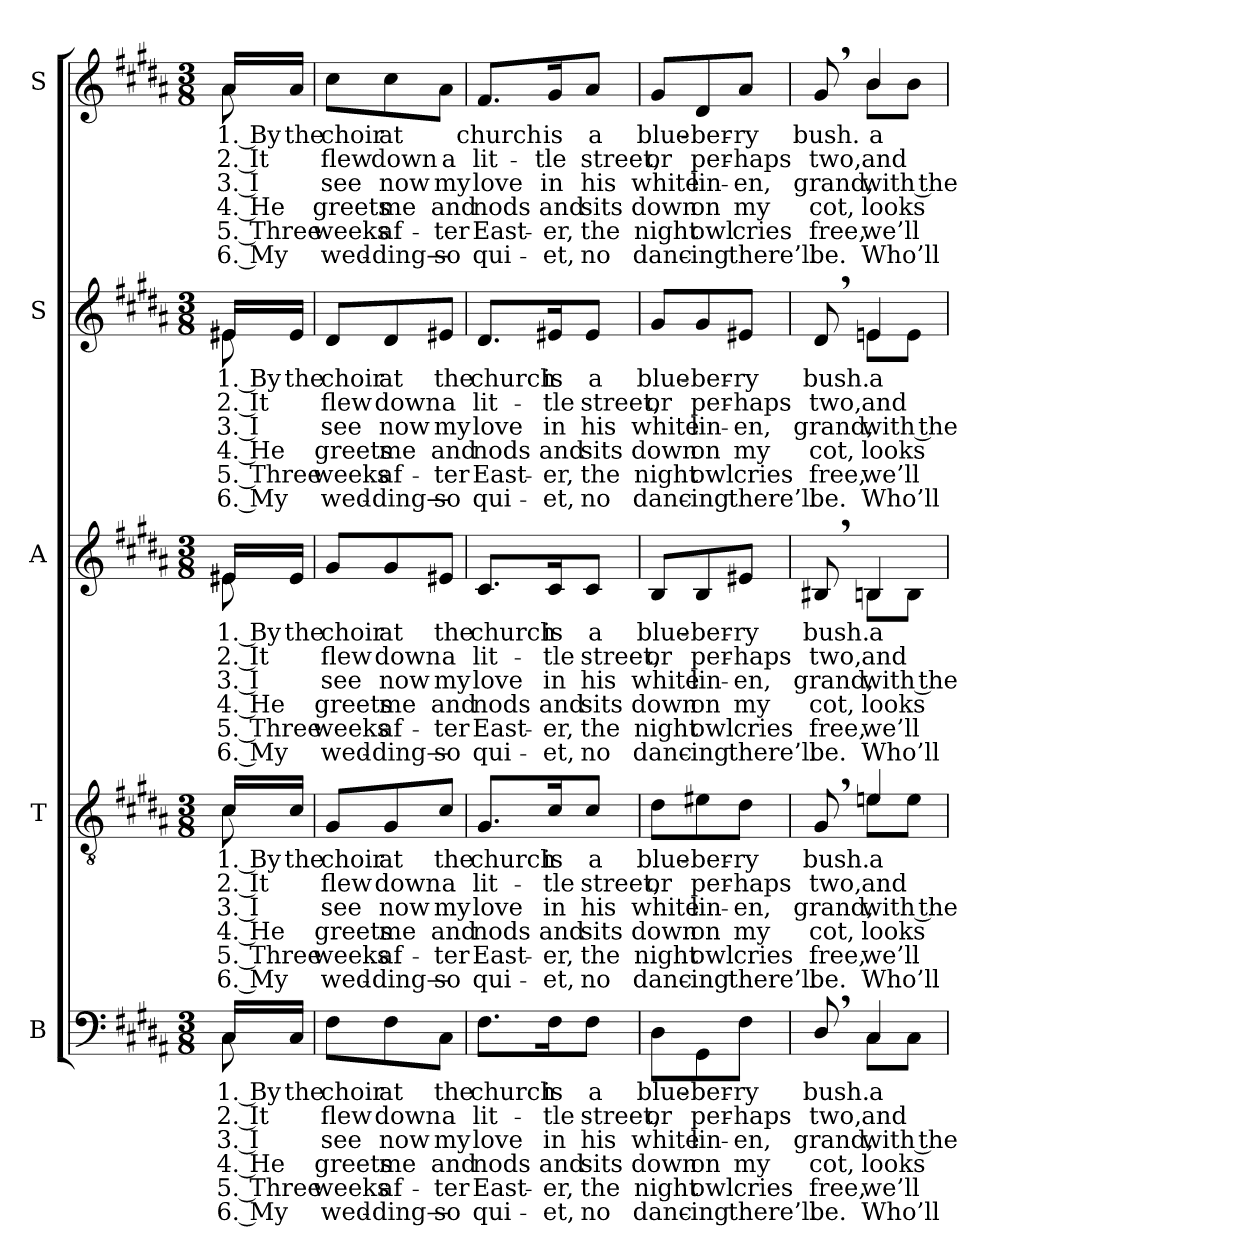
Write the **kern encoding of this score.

**kern	**text	**text	**text	**text	**text	**text	**kern	**text	**text	**text	**text	**text	**text	**kern	**text	**text	**text	**text	**text	**text	**kern	**text	**text	**text	**text	**text	**text	**kern	**text	**text	**text	**text	**text	**text
*part5	*part5	*part5	*part5	*part5	*part5	*part5	*part4	*part4	*part4	*part4	*part4	*part4	*part4	*part3	*part3	*part3	*part3	*part3	*part3	*part3	*part2	*part2	*part2	*part2	*part2	*part2	*part2	*part1	*part1	*part1	*part1	*part1	*part1	*part1
*staff5	*staff5	*staff5	*staff5	*staff5	*staff5	*staff5	*staff4	*staff4	*staff4	*staff4	*staff4	*staff4	*staff4	*staff3	*staff3	*staff3	*staff3	*staff3	*staff3	*staff3	*staff2	*staff2	*staff2	*staff2	*staff2	*staff2	*staff2	*staff1	*staff1	*staff1	*staff1	*staff1	*staff1	*staff1
*I"B	*	*	*	*	*	*	*I"T	*	*	*	*	*	*	*I"A	*	*	*	*	*	*	*I"S	*	*	*	*	*	*	*I"S	*	*	*	*	*	*
*I'B	*	*	*	*	*	*	*I'T	*	*	*	*	*	*	*I'A	*	*	*	*	*	*	*I'S	*	*	*	*	*	*	*I'S	*	*	*	*	*	*
*clefF4	*	*	*	*	*	*	*clefGv2	*	*	*	*	*	*	*clefG2	*	*	*	*	*	*	*clefG2	*	*	*	*	*	*	*clefG2	*	*	*	*	*	*
*k[f#c#g#d#a#]	*	*	*	*	*	*	*k[f#c#g#d#a#]	*	*	*	*	*	*	*k[f#c#g#d#a#]	*	*	*	*	*	*	*k[f#c#g#d#a#]	*	*	*	*	*	*	*k[f#c#g#d#a#]	*	*	*	*	*	*
*g#:	*	*	*	*	*	*	*g#:	*	*	*	*	*	*	*g#:	*	*	*	*	*	*	*g#:	*	*	*	*	*	*	*g#:	*	*	*	*	*	*
*M3/8	*	*	*	*	*	*	*M3/8	*	*	*	*	*	*	*M3/8	*	*	*	*	*	*	*M3/8	*	*	*	*	*	*	*M3/8	*	*	*	*	*	*
=1	=1	=1	=1	=1	=1	=1	=1	=1	=1	=1	=1	=1	=1	=1	=1	=1	=1	=1	=1	=1	=1	=1	=1	=1	=1	=1	=1	=1	=1	=1	=1	=1	=1	=1
!	!	!	!	!	!	!	!	!	!	!	!	!	!	!	!	!	!	!	!	!	!	!	!	!	!	!	!	!LO:TX:a:B:t=Recht zart und schwebend *)	!	!	!	!	!	!
!	!	!	!	!	!	!	!	!	!	!	!	!	!	!	!	!	!	!	!	!	!	!	!	!	!	!	!	!LO:TX:a:t=**)	!	!	!	!	!	!
!	!LO:LY:b	!LO:LY:b	!LO:LY:b	!LO:LY:b	!LO:LY:b	!LO:LY:b	!	!LO:LY:b	!LO:LY:b	!LO:LY:b	!LO:LY:b	!LO:LY:b	!LO:LY:b	!	!LO:LY:b	!LO:LY:b	!LO:LY:b	!LO:LY:b	!LO:LY:b	!LO:LY:b	!	!LO:LY:b	!LO:LY:b	!LO:LY:b	!LO:LY:b	!LO:LY:b	!LO:LY:b	!	!LO:LY:b	!LO:LY:b	!LO:LY:b	!LO:LY:b	!LO:LY:b	!LO:LY:b
*^	*	*	*	*	*	*	*^	*	*	*	*	*	*	*^	*	*	*	*	*	*	*^	*	*	*	*	*	*	*^	*	*	*	*	*	*
16C#/LL	8C#\	1. By	2. It	3. I	4. He	5. Three	6. My	16c#/LL	8c#\	1. By	2. It	3. I	4. He	5. Three	6. My	16e#X/LL	8e#\	1. By	2. It	3. I	4. He	5. Three	6. My	16e#X/LL	8e#\	1. By	2. It	3. I	4. He	5. Three	6. My	16a#/LL	8a#\	1. By	2. It	3. I	4. He	5. Three	6. My
!	!	!LO:LY:b	!	!	!	!	!	!	!	!LO:LY:b	!	!	!	!	!	!	!	!LO:LY:b	!	!	!	!	!	!	!	!LO:LY:b	!	!	!	!	!	!	!	!LO:LY:b	!	!	!	!	!
16C#/JJ	.	the	.	.	.	.	.	16c#/JJ	.	the	.	.	.	.	.	16e#/JJ	.	the	.	.	.	.	.	16e#/JJ	.	the	.	.	.	.	.	16a#/JJ	.	the	.	.	.	.	.
*v	*v	*	*	*	*	*	*	*	*	*	*	*	*	*	*	*v	*v	*	*	*	*	*	*	*v	*v	*	*	*	*	*	*	*v	*v	*	*	*	*	*	*
*	*	*	*	*	*	*	*v	*v	*	*	*	*	*	*	*	*	*	*	*	*	*	*	*	*	*	*	*	*	*	*	*	*	*	*	*
=2	=2	=2	=2	=2	=2	=2	=2	=2	=2	=2	=2	=2	=2	=2	=2	=2	=2	=2	=2	=2	=2	=2	=2	=2	=2	=2	=2	=2	=2	=2	=2	=2	=2	=2
!	!LO:LY:b	!LO:LY:b	!LO:LY:b	!LO:LY:b	!LO:LY:b	!LO:LY:b	!	!LO:LY:b	!LO:LY:b	!LO:LY:b	!LO:LY:b	!LO:LY:b	!LO:LY:b	!	!LO:LY:b	!LO:LY:b	!LO:LY:b	!LO:LY:b	!LO:LY:b	!LO:LY:b	!	!LO:LY:b	!LO:LY:b	!LO:LY:b	!LO:LY:b	!LO:LY:b	!LO:LY:b	!	!LO:LY:b	!LO:LY:b	!LO:LY:b	!LO:LY:b	!LO:LY:b	!LO:LY:b
8F#\L	choir	flew	see	greets	weeks	wed-	8G#/L	choir	flew	see	greets	weeks	wed-	8g#/L	choir	flew	see	greets	weeks	wed-	8d#/L	choir	flew	see	greets	weeks	wed-	8cc#\L	choir	flew	see	greets	weeks	wed-
!	!LO:LY:b	!LO:LY:b	!LO:LY:b	!LO:LY:b	!LO:LY:b	!LO:LY:b	!	!LO:LY:b	!LO:LY:b	!LO:LY:b	!LO:LY:b	!LO:LY:b	!LO:LY:b	!	!LO:LY:b	!LO:LY:b	!LO:LY:b	!LO:LY:b	!LO:LY:b	!LO:LY:b	!	!LO:LY:b	!LO:LY:b	!LO:LY:b	!LO:LY:b	!LO:LY:b	!LO:LY:b	!	!LO:LY:b	!LO:LY:b	!LO:LY:b	!LO:LY:b	!LO:LY:b	!LO:LY:b
8F#\	at	down	now	me	af-	-ding—	8G#/	at	down	now	me	af-	-ding—	8g#/	at	down	now	me	af-	-ding—	8d#/	at	down	now	me	af-	-ding—	8cc#\	at	down	now	me	af-	-ding—
!	!LO:LY:b	!LO:LY:b	!LO:LY:b	!LO:LY:b	!LO:LY:b	!LO:LY:b	!	!LO:LY:b	!LO:LY:b	!LO:LY:b	!LO:LY:b	!LO:LY:b	!LO:LY:b	!	!LO:LY:b	!LO:LY:b	!LO:LY:b	!LO:LY:b	!LO:LY:b	!LO:LY:b	!	!LO:LY:b	!LO:LY:b	!LO:LY:b	!LO:LY:b	!LO:LY:b	!LO:LY:b	!	!	!LO:LY:b	!LO:LY:b	!LO:LY:b	!LO:LY:b	!LO:LY:b
8C#\J	the	a	my	and	-ter	so	8c#/J	the	a	my	and	-ter	so	8e#X/J	the	a	my	and	-ter	so	8e#X/J	the	a	my	and	-ter	so	8a#\J	.	a	my	and	-ter	so
=3	=3	=3	=3	=3	=3	=3	=3	=3	=3	=3	=3	=3	=3	=3	=3	=3	=3	=3	=3	=3	=3	=3	=3	=3	=3	=3	=3	=3	=3	=3	=3	=3	=3	=3
!	!LO:LY:b	!LO:LY:b	!LO:LY:b	!LO:LY:b	!LO:LY:b	!LO:LY:b	!	!LO:LY:b	!LO:LY:b	!LO:LY:b	!LO:LY:b	!LO:LY:b	!LO:LY:b	!	!LO:LY:b	!LO:LY:b	!LO:LY:b	!LO:LY:b	!LO:LY:b	!LO:LY:b	!	!LO:LY:b	!LO:LY:b	!LO:LY:b	!LO:LY:b	!LO:LY:b	!LO:LY:b	!	!LO:LY:b	!LO:LY:b	!LO:LY:b	!LO:LY:b	!LO:LY:b	!LO:LY:b
8.F#\L	church	lit-	love	nods	East-	qui-	8.G#/L	church	lit-	love	nods	East-	qui-	8.c#/L	church	lit-	love	nods	East-	qui-	8.d#/L	church	lit-	love	nods	East-	qui-	8.f#/L	church	lit-	love	nods	East-	qui-
!	!LO:LY:b	!LO:LY:b	!LO:LY:b	!LO:LY:b	!LO:LY:b	!LO:LY:b	!	!LO:LY:b	!LO:LY:b	!LO:LY:b	!LO:LY:b	!LO:LY:b	!LO:LY:b	!	!LO:LY:b	!LO:LY:b	!LO:LY:b	!LO:LY:b	!LO:LY:b	!LO:LY:b	!	!LO:LY:b	!LO:LY:b	!LO:LY:b	!LO:LY:b	!LO:LY:b	!LO:LY:b	!	!LO:LY:b	!LO:LY:b	!LO:LY:b	!LO:LY:b	!LO:LY:b	!LO:LY:b
16F#\K	is	-tle	in	and	-er,	-et,	16c#/K	is	-tle	in	and	-er,	-et,	16c#/K	is	-tle	in	and	-er,	-et,	16e#X/K	is	-tle	in	and	-er,	-et,	16g#/K	is	-tle	in	and	-er,	-et,
!	!LO:LY:b	!LO:LY:b	!LO:LY:b	!LO:LY:b	!LO:LY:b	!LO:LY:b	!	!LO:LY:b	!LO:LY:b	!LO:LY:b	!LO:LY:b	!LO:LY:b	!LO:LY:b	!	!LO:LY:b	!LO:LY:b	!LO:LY:b	!LO:LY:b	!LO:LY:b	!LO:LY:b	!	!LO:LY:b	!LO:LY:b	!LO:LY:b	!LO:LY:b	!LO:LY:b	!LO:LY:b	!	!LO:LY:b	!LO:LY:b	!LO:LY:b	!LO:LY:b	!LO:LY:b	!LO:LY:b
8F#\J	a	street,	his	sits	the	no	8c#/J	a	street,	his	sits	the	no	8c#/J	a	street,	his	sits	the	no	8e#/J	a	street,	his	sits	the	no	8a#/J	a	street,	his	sits	the	no
=4	=4	=4	=4	=4	=4	=4	=4	=4	=4	=4	=4	=4	=4	=4	=4	=4	=4	=4	=4	=4	=4	=4	=4	=4	=4	=4	=4	=4	=4	=4	=4	=4	=4	=4
!	!LO:LY:b	!LO:LY:b	!LO:LY:b	!LO:LY:b	!LO:LY:b	!LO:LY:b	!	!LO:LY:b	!LO:LY:b	!LO:LY:b	!LO:LY:b	!LO:LY:b	!LO:LY:b	!	!LO:LY:b	!LO:LY:b	!LO:LY:b	!LO:LY:b	!LO:LY:b	!LO:LY:b	!	!LO:LY:b	!LO:LY:b	!LO:LY:b	!LO:LY:b	!LO:LY:b	!LO:LY:b	!	!LO:LY:b	!LO:LY:b	!LO:LY:b	!LO:LY:b	!LO:LY:b	!LO:LY:b
8D#\L	blue-	or	white	down	night	danc-	8d#\L	blue-	or	white	down	night	danc-	8B/L	blue-	or	white	down	night	danc-	8g#/L	blue-	or	white	down	night	danc-	8g#/L	blue-	or	white	down	night	danc-
!	!LO:LY:b	!LO:LY:b	!LO:LY:b	!LO:LY:b	!LO:LY:b	!LO:LY:b	!	!LO:LY:b	!LO:LY:b	!LO:LY:b	!LO:LY:b	!LO:LY:b	!LO:LY:b	!	!LO:LY:b	!LO:LY:b	!LO:LY:b	!LO:LY:b	!LO:LY:b	!LO:LY:b	!	!LO:LY:b	!LO:LY:b	!LO:LY:b	!LO:LY:b	!LO:LY:b	!LO:LY:b	!	!LO:LY:b	!LO:LY:b	!LO:LY:b	!LO:LY:b	!LO:LY:b	!LO:LY:b
8GG#\	-ber-	per-	lin-	on	owl	-ing	8e#X\	-ber-	per-	lin-	on	owl	-ing	8B/	-ber-	per-	lin-	on	owl	-ing	8g#/	-ber-	per-	lin-	on	owl	-ing	8d#/	-ber-	per-	lin-	on	owl	-ing
!	!LO:LY:b	!LO:LY:b	!LO:LY:b	!LO:LY:b	!LO:LY:b	!LO:LY:b	!	!LO:LY:b	!LO:LY:b	!LO:LY:b	!LO:LY:b	!LO:LY:b	!LO:LY:b	!	!LO:LY:b	!LO:LY:b	!LO:LY:b	!LO:LY:b	!LO:LY:b	!LO:LY:b	!	!LO:LY:b	!LO:LY:b	!LO:LY:b	!LO:LY:b	!LO:LY:b	!LO:LY:b	!	!LO:LY:b	!LO:LY:b	!LO:LY:b	!LO:LY:b	!LO:LY:b	!LO:LY:b
8F#\J	-ry	-haps	-en,	my	cries	there’ll	8d#\J	-ry	-haps	-en,	my	cries	there’ll	8e#X/J	-ry	-haps	-en,	my	cries	there’ll	8e#X/J	-ry	-haps	-en,	my	cries	there’ll	8a#/J	-ry	-haps	-en,	my	cries	there’ll
=5	=5	=5	=5	=5	=5	=5	=5	=5	=5	=5	=5	=5	=5	=5	=5	=5	=5	=5	=5	=5	=5	=5	=5	=5	=5	=5	=5	=5	=5	=5	=5	=5	=5	=5
!	!LO:LY:b	!LO:LY:b	!LO:LY:b	!LO:LY:b	!LO:LY:b	!LO:LY:b	!	!LO:LY:b	!LO:LY:b	!LO:LY:b	!LO:LY:b	!LO:LY:b	!LO:LY:b	!	!LO:LY:b	!LO:LY:b	!LO:LY:b	!LO:LY:b	!LO:LY:b	!LO:LY:b	!	!LO:LY:b	!LO:LY:b	!LO:LY:b	!LO:LY:b	!LO:LY:b	!LO:LY:b	!	!LO:LY:b	!LO:LY:b	!LO:LY:b	!LO:LY:b	!LO:LY:b	!LO:LY:b
*^	*	*	*	*	*	*	*^	*	*	*	*	*	*	*^	*	*	*	*	*	*	*^	*	*	*	*	*	*	*^	*	*	*	*	*	*
8D#,>/	8ryy	bush.	two,	grand,	cot,	free,	be.	8G#,>/	8ryy	bush.	two,	grand,	cot,	free,	be.	8B#X,>/	8ryy	bush.	two,	grand,	cot,	free,	be.	8d#,>/	8ryy	bush.	two,	grand,	cot,	free,	be.	8g#,>/	8ryy	bush.	two,	grand,	cot,	free,	be.
!	!	!LO:LY:b	!LO:LY:b	!LO:LY:b	!LO:LY:b	!LO:LY:b	!LO:LY:b	!	!	!LO:LY:b	!LO:LY:b	!LO:LY:b	!LO:LY:b	!LO:LY:b	!LO:LY:b	!	!	!LO:LY:b	!LO:LY:b	!LO:LY:b	!LO:LY:b	!LO:LY:b	!LO:LY:b	!	!	!LO:LY:b	!LO:LY:b	!LO:LY:b	!LO:LY:b	!LO:LY:b	!LO:LY:b	!	!	!LO:LY:b	!LO:LY:b	!LO:LY:b	!LO:LY:b	!LO:LY:b	!LO:LY:b
4C#/	8C#\L	a	and	with the	looks	we’ll	Who’ll	4en/	8e\L	a	and	with the	looks	we’ll	Who’ll	4Bn/	8B\L	a	and	with the	looks	we’ll	Who’ll	4en/	8e\L	a	and	with the	looks	we’ll	Who’ll	4b/	8b\L	a	and	with the	looks	we’ll	Who’ll
.	8C#\J	.	.	.	.	.	.	.	8e\J	.	.	.	.	.	.	.	8B\J	.	.	.	.	.	.	.	8e\J	.	.	.	.	.	.	.	8b\J	.	.	.	.	.	.
*v	*v	*	*	*	*	*	*	*	*	*	*	*	*	*	*	*v	*v	*	*	*	*	*	*	*v	*v	*	*	*	*	*	*	*v	*v	*	*	*	*	*	*
*	*	*	*	*	*	*	*v	*v	*	*	*	*	*	*	*	*	*	*	*	*	*	*	*	*	*	*	*	*	*	*	*	*	*	*	*
=	=	=	=	=	=	=	=	=	=	=	=	=	=	=	=	=	=	=	=	=	=	=	=	=	=	=	=	=	=	=	=	=	=	=
*-	*-	*-	*-	*-	*-	*-	*-	*-	*-	*-	*-	*-	*-	*-	*-	*-	*-	*-	*-	*-	*-	*-	*-	*-	*-	*-	*-	*-	*-	*-	*-	*-	*-	*-
